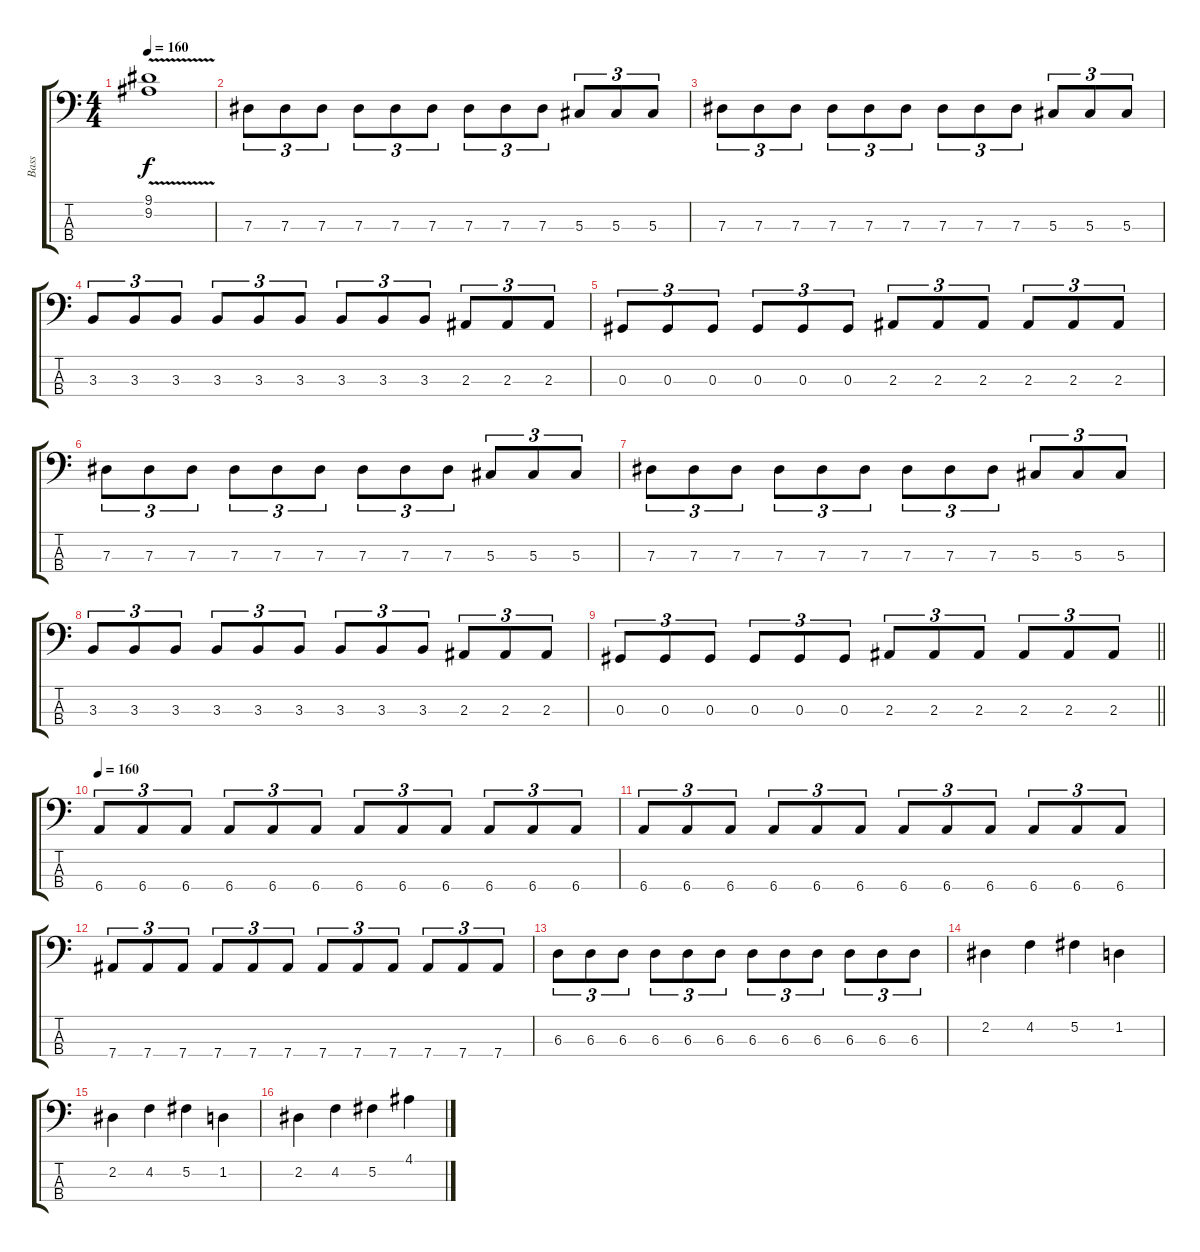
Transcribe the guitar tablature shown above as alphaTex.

\track ("Bass" "Bass") {instrument electricbasspick}
\staff {score tabs}
\tuning (Gb2 Db2 Ab1 Eb1) {hide}
\ts (4 4)
\tempo 160
\clef f4
\ks c
(9.1{v} 9.2{v}).1{dy f} |
7.3.8{tu (3 2)} 7.3.8{tu (3 2)} 7.3.8{tu (3 2)} 7.3.8{tu (3 2)} 7.3.8{tu (3 2)} 7.3.8{tu (3 2)} 7.3.8{tu (3 2)} 7.3.8{tu (3 2)} 7.3.8{tu (3 2)} 5.3.8{tu (3 2)} 5.3.8{tu (3 2)} 5.3.8{tu (3 2)} |
7.3.8{tu (3 2)} 7.3.8{tu (3 2)} 7.3.8{tu (3 2)} 7.3.8{tu (3 2)} 7.3.8{tu (3 2)} 7.3.8{tu (3 2)} 7.3.8{tu (3 2)} 7.3.8{tu (3 2)} 7.3.8{tu (3 2)} 5.3.8{tu (3 2)} 5.3.8{tu (3 2)} 5.3.8{tu (3 2)} |
3.3.8{tu (3 2)} 3.3.8{tu (3 2)} 3.3.8{tu (3 2)} 3.3.8{tu (3 2)} 3.3.8{tu (3 2)} 3.3.8{tu (3 2)} 3.3.8{tu (3 2)} 3.3.8{tu (3 2)} 3.3.8{tu (3 2)} 2.3.8{tu (3 2)} 2.3.8{tu (3 2)} 2.3.8{tu (3 2)} |
0.3.8{tu (3 2)} 0.3.8{tu (3 2)} 0.3.8{tu (3 2)} 0.3.8{tu (3 2)} 0.3.8{tu (3 2)} 0.3.8{tu (3 2)} 2.3.8{tu (3 2)} 2.3.8{tu (3 2)} 2.3.8{tu (3 2)} 2.3.8{tu (3 2)} 2.3.8{tu (3 2)} 2.3.8{tu (3 2)} |
7.3.8{tu (3 2)} 7.3.8{tu (3 2)} 7.3.8{tu (3 2)} 7.3.8{tu (3 2)} 7.3.8{tu (3 2)} 7.3.8{tu (3 2)} 7.3.8{tu (3 2)} 7.3.8{tu (3 2)} 7.3.8{tu (3 2)} 5.3.8{tu (3 2)} 5.3.8{tu (3 2)} 5.3.8{tu (3 2)} |
7.3.8{tu (3 2)} 7.3.8{tu (3 2)} 7.3.8{tu (3 2)} 7.3.8{tu (3 2)} 7.3.8{tu (3 2)} 7.3.8{tu (3 2)} 7.3.8{tu (3 2)} 7.3.8{tu (3 2)} 7.3.8{tu (3 2)} 5.3.8{tu (3 2)} 5.3.8{tu (3 2)} 5.3.8{tu (3 2)} |
3.3.8{tu (3 2)} 3.3.8{tu (3 2)} 3.3.8{tu (3 2)} 3.3.8{tu (3 2)} 3.3.8{tu (3 2)} 3.3.8{tu (3 2)} 3.3.8{tu (3 2)} 3.3.8{tu (3 2)} 3.3.8{tu (3 2)} 2.3.8{tu (3 2)} 2.3.8{tu (3 2)} 2.3.8{tu (3 2)} |
\barLineRight lightlight
0.3.8{tu (3 2)} 0.3.8{tu (3 2)} 0.3.8{tu (3 2)} 0.3.8{tu (3 2)} 0.3.8{tu (3 2)} 0.3.8{tu (3 2)} 2.3.8{tu (3 2)} 2.3.8{tu (3 2)} 2.3.8{tu (3 2)} 2.3.8{tu (3 2)} 2.3.8{tu (3 2)} 2.3.8{tu (3 2)} |
\section ("" "")
\tempo 160
6.4.8{tu (3 2)} 6.4.8{tu (3 2)} 6.4.8{tu (3 2)} 6.4.8{tu (3 2)} 6.4.8{tu (3 2)} 6.4.8{tu (3 2)} 6.4.8{tu (3 2)} 6.4.8{tu (3 2)} 6.4.8{tu (3 2)} 6.4.8{tu (3 2)} 6.4.8{tu (3 2)} 6.4.8{tu (3 2)} |
6.4.8{tu (3 2)} 6.4.8{tu (3 2)} 6.4.8{tu (3 2)} 6.4.8{tu (3 2)} 6.4.8{tu (3 2)} 6.4.8{tu (3 2)} 6.4.8{tu (3 2)} 6.4.8{tu (3 2)} 6.4.8{tu (3 2)} 6.4.8{tu (3 2)} 6.4.8{tu (3 2)} 6.4.8{tu (3 2)} |
7.4.8{tu (3 2)} 7.4.8{tu (3 2)} 7.4.8{tu (3 2)} 7.4.8{tu (3 2)} 7.4.8{tu (3 2)} 7.4.8{tu (3 2)} 7.4.8{tu (3 2)} 7.4.8{tu (3 2)} 7.4.8{tu (3 2)} 7.4.8{tu (3 2)} 7.4.8{tu (3 2)} 7.4.8{tu (3 2)} |
6.3.8{tu (3 2)} 6.3.8{tu (3 2)} 6.3.8{tu (3 2)} 6.3.8{tu (3 2)} 6.3.8{tu (3 2)} 6.3.8{tu (3 2)} 6.3.8{tu (3 2)} 6.3.8{tu (3 2)} 6.3.8{tu (3 2)} 6.3.8{tu (3 2)} 6.3.8{tu (3 2)} 6.3.8{tu (3 2)} |
2.2.4 4.2.4 5.2.4 1.2.4 |
2.2.4 4.2.4 5.2.4 1.2.4 |
2.2.4 4.2.4 5.2.4 4.1.4
